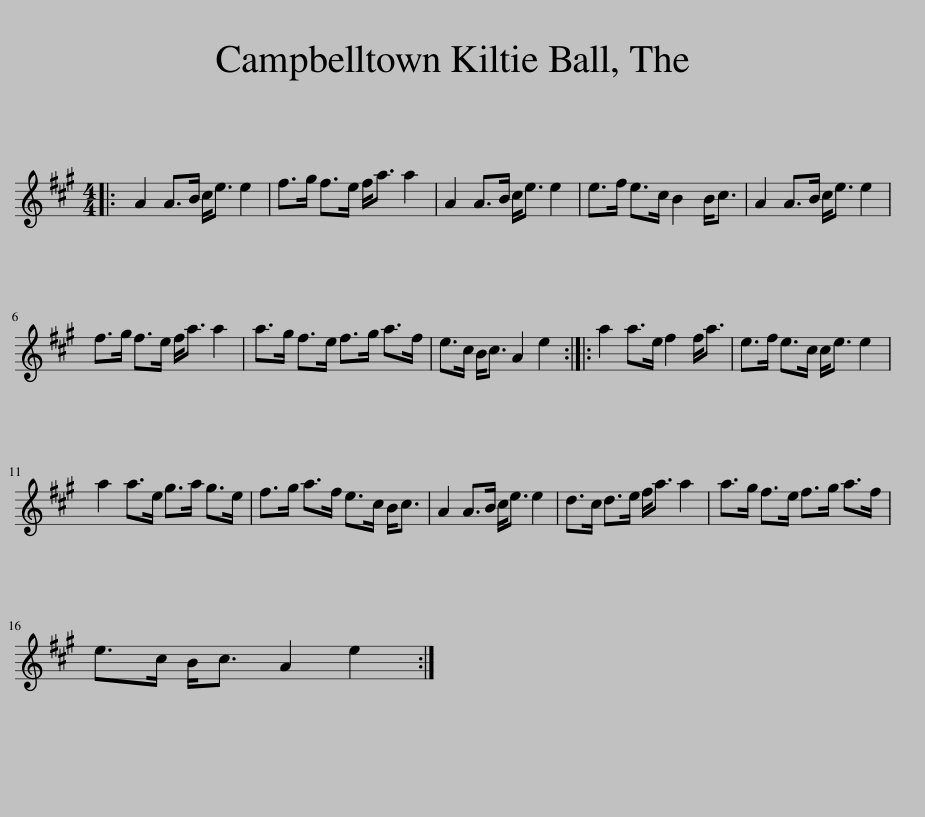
X:1
L:1/8
M:4/4
I:linebreak $
K:A
V:1 treble
V:1
|: A2 A>B c<e e2 | f>g f>e f<a a2 | A2 A>B c<e e2 | e>f e>c B2 B<c | A2 A>B c<e e2 |$ %5
 f>g f>e f<a a2 | a>g f>e f>g a>f | e>c B<c A2 e2 :: a2 a>e f2 f<a | e>f e>c c<e e2 |$ %10
 a2 a>e g>a g>e | f>g a>f e>c B<c | A2 A>B c<e e2 | d>c d>e f<a a2 | a>g f>e f>g a>f |$ %15
 e>c B<c A2 e2 :| %16
